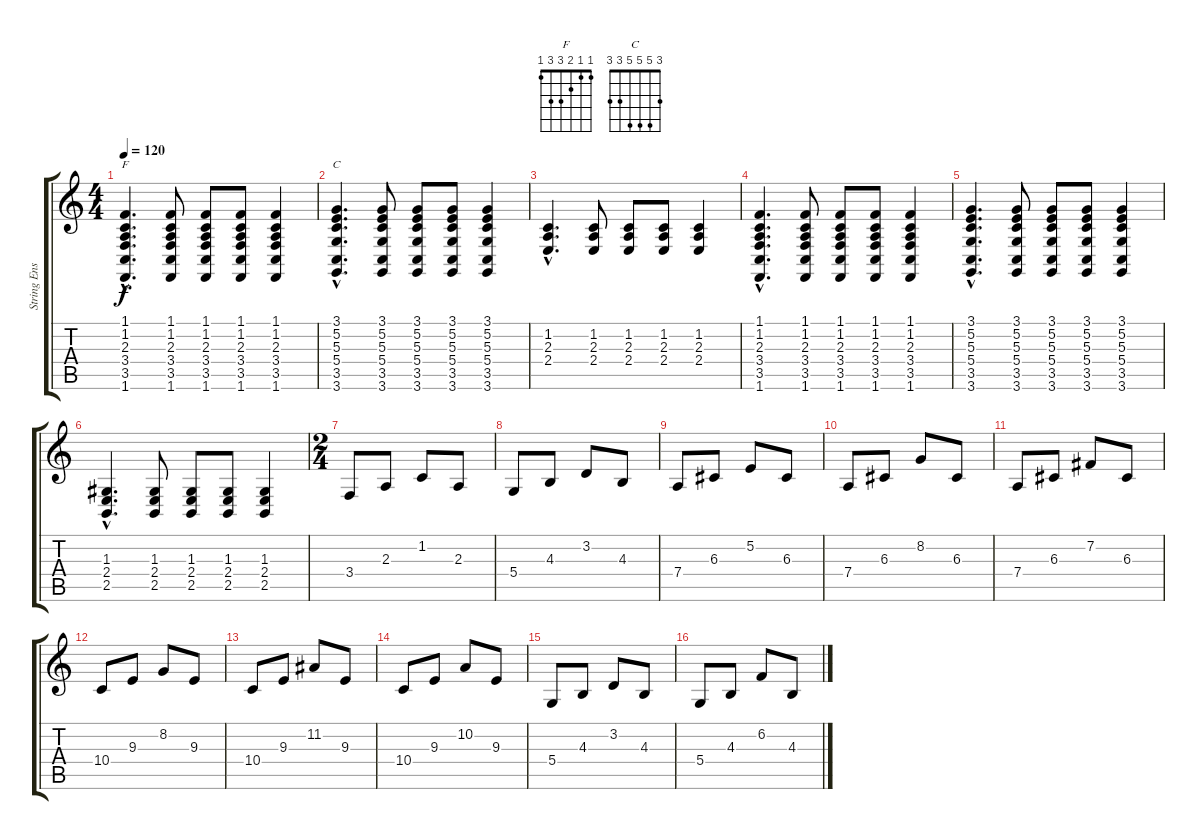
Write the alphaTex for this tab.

\track ("String Ensemble" "String Ens") {instrument stringensemble1}
\staff {score tabs}
\tuning (E4 B3 G3 D3 A2 E2) {hide}
\chord ("F" 1 1 2 3 3 1)
\chord ("C" 3 5 5 5 3 3)
\ts (4 4)
\tempo 120
\clef g2
\ks c
(1.1{hac} 1.2{hac} 2.3{hac} 3.4{hac} 3.5{hac} 1.6{hac}).4{d ch "F" dy f} (1.1 1.2 2.3 3.4 3.5 1.6).8 (1.1 1.2 2.3 3.4 3.5 1.6).8 (1.1 1.2 2.3 3.4 3.5 1.6).8 (1.1 1.2 2.3 3.4 3.5 1.6).4 |
(3.1{hac} 5.2{hac} 5.3{hac} 5.4{hac} 3.5{hac} 3.6{hac}).4{d ch "C"} (3.1 5.2 5.3 5.4 3.5 3.6).8 (3.1 5.2 5.3 5.4 3.5 3.6).8 (3.1 5.2 5.3 5.4 3.5 3.6).8 (3.1 5.2 5.3 5.4 3.5 3.6).4 |
(1.2{hac} 2.3{hac} 2.4{hac}).4{d} (1.2 2.3 2.4).8 (1.2 2.3 2.4).8 (1.2 2.3 2.4).8 (1.2 2.3 2.4).4 |
(1.1{hac} 1.2{hac} 2.3{hac} 3.4{hac} 3.5{hac} 1.6{hac}).4{d} (1.1 1.2 2.3 3.4 3.5 1.6).8 (1.1 1.2 2.3 3.4 3.5 1.6).8 (1.1 1.2 2.3 3.4 3.5 1.6).8 (1.1 1.2 2.3 3.4 3.5 1.6).4 |
(3.1{hac} 5.2{hac} 5.3{hac} 5.4{hac} 3.5{hac} 3.6{hac}).4{d} (3.1 5.2 5.3 5.4 3.5 3.6).8 (3.1 5.2 5.3 5.4 3.5 3.6).8 (3.1 5.2 5.3 5.4 3.5 3.6).8 (3.1 5.2 5.3 5.4 3.5 3.6).4 |
(1.3{hac} 2.4{hac} 2.5{hac}).4{d} (1.3 2.4 2.5).8 (1.3 2.4 2.5).8 (1.3 2.4 2.5).8 (1.3 2.4 2.5).4 |
\ts (2 4)
3.4.8 2.3.8 1.2.8 2.3.8 |
5.4.8 4.3.8 3.2.8 4.3.8 |
7.4.8 6.3.8 5.2.8 6.3.8 |
7.4.8 6.3.8 8.2.8 6.3.8 |
7.4.8 6.3.8 7.2.8 6.3.8 |
10.4.8 9.3.8 8.2.8 9.3.8 |
10.4.8 9.3.8 11.2.8 9.3.8 |
10.4.8 9.3.8 10.2.8 9.3.8 |
5.4.8 4.3.8 3.2.8 4.3.8 |
5.4.8 4.3.8 6.2.8 4.3.8
